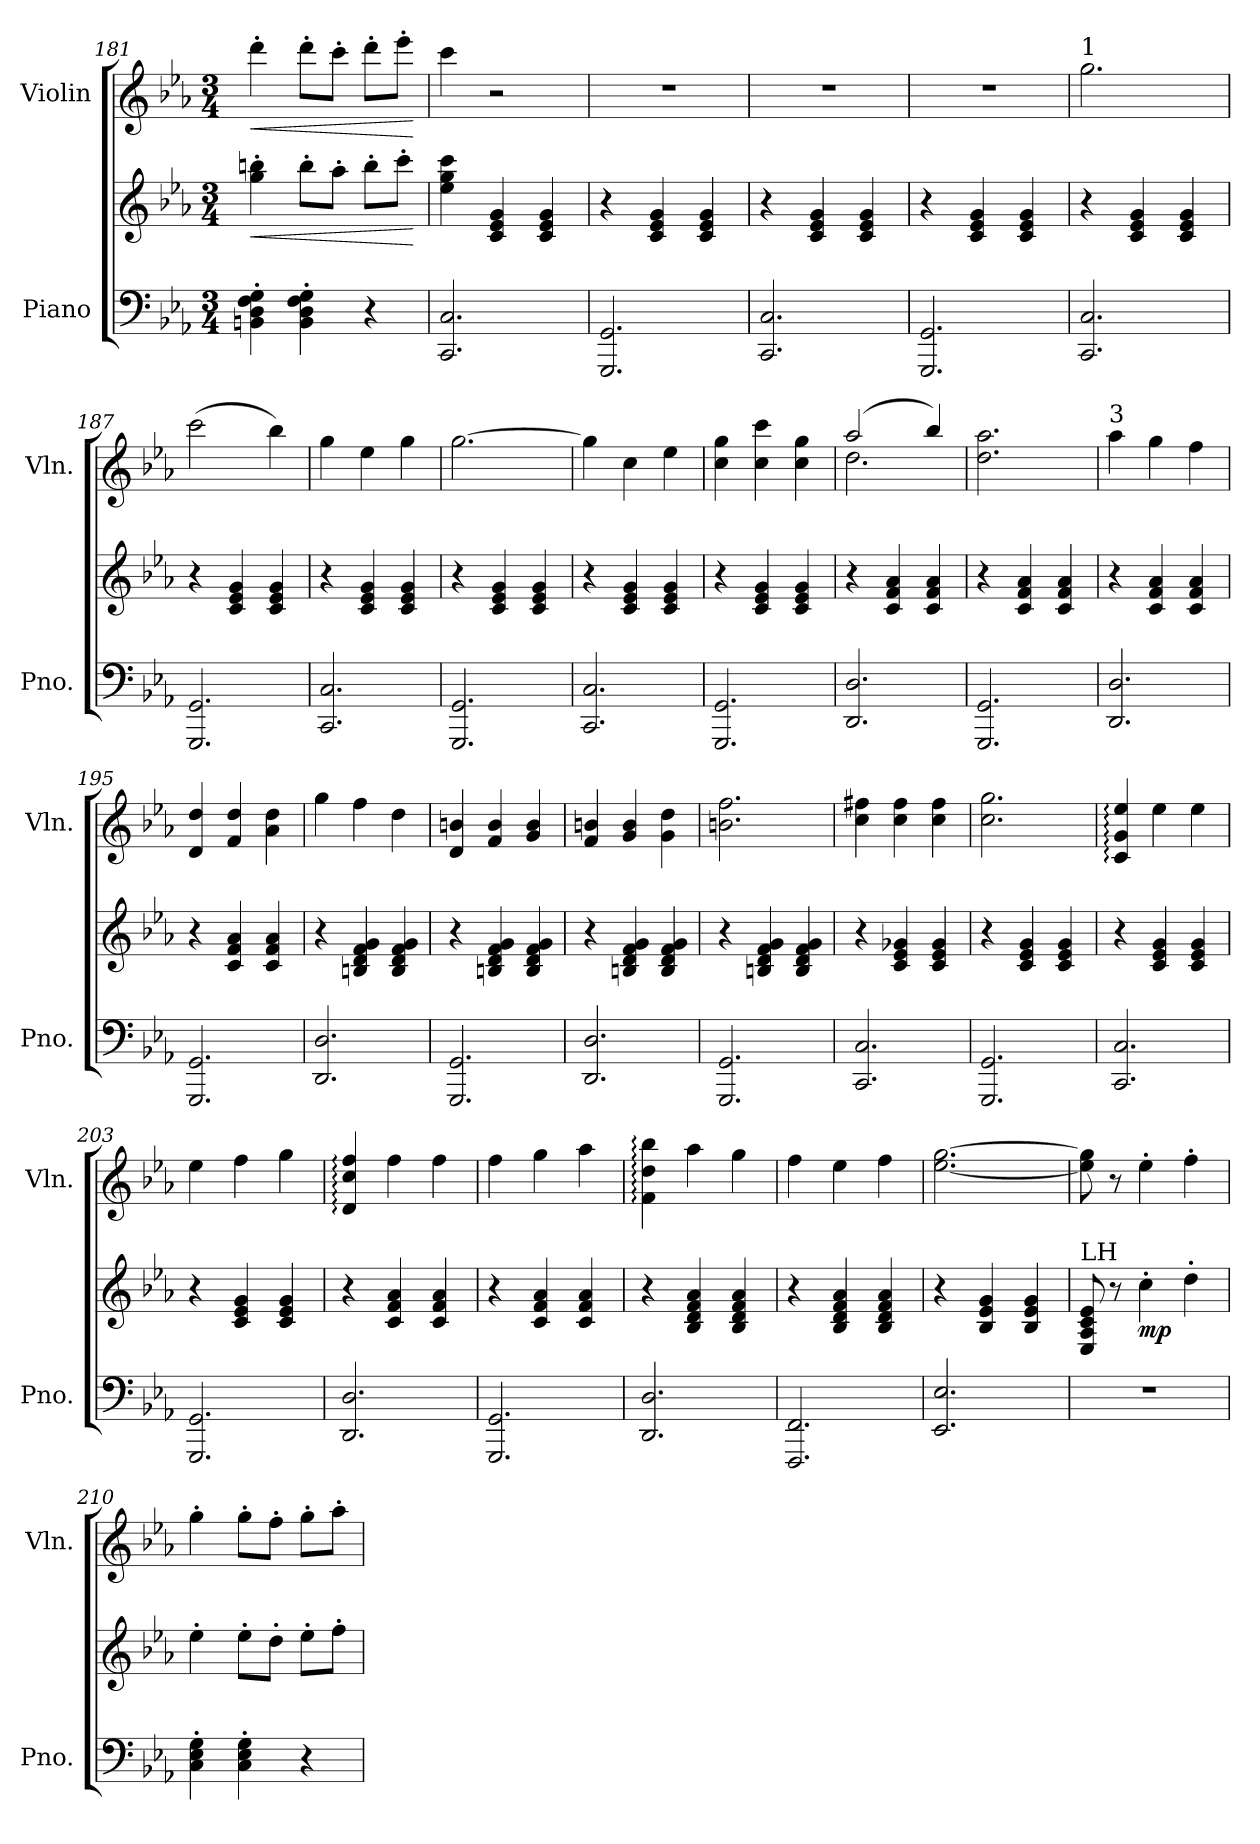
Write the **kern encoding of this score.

**kern	**kern	**dynam	**kern	**dynam
*part2	*part2	*part2	*part1	*part1
*staff3	*staff2	*staff2/3	*staff1	*staff1
*I"Piano	*	*	*I"Violin	*
*I'Pno.	*	*	*I'Vln.	*
*clefF4	*clefG2	*	*clefG2	*
*k[b-e-a-]	*k[b-e-a-]	*	*k[b-e-a-]	*
*M3/4	*M3/4	*	*M3/4	*
=181	=181	=181	=181	=181
!	!	!LO:HP:b	!	!LO:HP:b
4BBn\' 4D\' 4F\' 4G\'	4gg\' 4bbn\'	<	4ddd'\	<
4BB\' 4D\' 4F\' 4G\'	8bb'\L	.	8ddd'\L	.
.	8aa-'\J	.	8ccc'\J	.
4r	8bb'\L	.	8ddd'\L	.
.	8ccc'\J	.	8eee-'\J	.
.	.	[	.	[
=182	=182	=182	=182	=182
2.CC/ 2.C/	4ee-\ 4gg\ 4ccc\	.	4ccc\	.
.	4c/ 4e-/ 4g/	.	2r	.
.	4c/ 4e-/ 4g/	.	.	.
=183	=183	=183	=183	=183
2.GGG/ 2.GG/	4r	.	2.r	.
.	4c/ 4e-/ 4g/	.	.	.
.	4c/ 4e-/ 4g/	.	.	.
=184	=184	=184	=184	=184
2.CC/ 2.C/	4r	.	2.r	.
.	4c/ 4e-/ 4g/	.	.	.
.	4c/ 4e-/ 4g/	.	.	.
=185	=185	=185	=185	=185
2.GGG/ 2.GG/	4r	.	2.r	.
.	4c/ 4e-/ 4g/	.	.	.
.	4c/ 4e-/ 4g/	.	.	.
=186	=186	=186	=186	=186
!	!	!	!LO:TX:a:t=1	!
2.CC/ 2.C/	4r	.	2.gg\	.
.	4c/ 4e-/ 4g/	.	.	.
.	4c/ 4e-/ 4g/	.	.	.
=187	=187	=187	=187	=187
2.GGG/ 2.GG/	4r	.	(2ccc\	.
.	4c/ 4e-/ 4g/	.	.	.
.	4c/ 4e-/ 4g/	.	4bb-\)	.
!!LO:LB:g=z
=188	=188	=188	=188	=188
2.CC/ 2.C/	4r	.	4gg\	.
.	4c/ 4e-/ 4g/	.	4ee-\	.
.	4c/ 4e-/ 4g/	.	4gg\	.
=189	=189	=189	=189	=189
2.GGG/ 2.GG/	4r	.	[2.gg\	.
.	4c/ 4e-/ 4g/	.	.	.
.	4c/ 4e-/ 4g/	.	.	.
=190	=190	=190	=190	=190
2.CC/ 2.C/	4r	.	4gg\]	.
.	4c/ 4e-/ 4g/	.	4cc\	.
.	4c/ 4e-/ 4g/	.	4ee-\	.
=191	=191	=191	=191	=191
2.GGG/ 2.GG/	4r	.	4cc\ 4gg\	.
.	4c/ 4e-/ 4g/	.	4cc\ 4ccc\	.
.	4c/ 4e-/ 4g/	.	4cc\ 4gg\	.
=192	=192	=192	=192	=192
*	*	*	*^	*
2.DD/ 2.D/	4r	.	(2aa-/	2.dd\	.
.	4c/ 4f/ 4a-/	.	.	.	.
.	4c/ 4f/ 4a-/	.	4bb-/)	.	.
*	*	*	*v	*v	*
=193	=193	=193	=193	=193
2.GGG/ 2.GG/	4r	.	2.dd\ 2.aa-\	.
.	4c/ 4f/ 4a-/	.	.	.
.	4c/ 4f/ 4a-/	.	.	.
=194	=194	=194	=194	=194
!	!	!	!LO:TX:a:t=3	!
2.DD/ 2.D/	4r	.	4aa-\	.
.	4c/ 4f/ 4a-/	.	4gg\	.
.	4c/ 4f/ 4a-/	.	4ff\	.
=195	=195	=195	=195	=195
2.GGG/ 2.GG/	4r	.	4d/ 4dd/	.
.	4c/ 4f/ 4a-/	.	4f/ 4dd/	.
.	4c/ 4f/ 4a-/	.	4a-\ 4dd\	.
=196	=196	=196	=196	=196
2.DD/ 2.D/	4r	.	4gg\	.
.	4Bn/ 4d/ 4f/ 4g/	.	4ff\	.
.	4B/ 4d/ 4f/ 4g/	.	4dd\	.
!!LO:PB:g=z
=197	=197	=197	=197	=197
2.GGG/ 2.GG/	4r	.	4d/ 4bn/	.
.	4Bn/ 4d/ 4f/ 4g/	.	4f/ 4b/	.
.	4B/ 4d/ 4f/ 4g/	.	4g/ 4b/	.
=198	=198	=198	=198	=198
2.DD/ 2.D/	4r	.	4f/ 4bn/	.
.	4Bn/ 4d/ 4f/ 4g/	.	4g/ 4b/	.
.	4B/ 4d/ 4f/ 4g/	.	4g\ 4dd\	.
=199	=199	=199	=199	=199
2.GGG/ 2.GG/	4r	.	2.bn\ 2.ff\	.
.	4Bn/ 4d/ 4f/ 4g/	.	.	.
.	4B/ 4d/ 4f/ 4g/	.	.	.
=200	=200	=200	=200	=200
2.CC/ 2.C/	4r	.	4cc\ 4ff#X\	.
.	4c/ 4e-/ 4g-X/	.	4cc\ 4ff#\	.
.	4c/ 4e-/ 4g-/	.	4cc\ 4ff#\	.
=201	=201	=201	=201	=201
2.GGG/ 2.GG/	4r	.	2.cc\ 2.gg\	.
.	4c/ 4e-/ 4g/	.	.	.
.	4c/ 4e-/ 4g/	.	.	.
=202	=202	=202	=202	=202
2.CC/ 2.C/	4r	.	4c/: 4g/: 4ee-/:	.
.	4c/ 4e-/ 4g/	.	4ee-\	.
.	4c/ 4e-/ 4g/	.	4ee-\	.
=203	=203	=203	=203	=203
2.GGG/ 2.GG/	4r	.	4ee-\	.
.	4c/ 4e-/ 4g/	.	4ff\	.
.	4c/ 4e-/ 4g/	.	4gg\	.
=204	=204	=204	=204	=204
2.DD/ 2.D/	4r	.	4d/: 4cc/: 4ff/:	.
.	4c/ 4f/ 4a-/	.	4ff\	.
.	4c/ 4f/ 4a-/	.	4ff\	.
!!LO:LB:g=z
=205	=205	=205	=205	=205
2.GGG/ 2.GG/	4r	.	4ff\	.
.	4c/ 4f/ 4a-/	.	4gg\	.
.	4c/ 4f/ 4a-/	.	4aa-\	.
=206	=206	=206	=206	=206
2.DD/ 2.D/	4r	.	4f\: 4dd\: 4bb-\:	.
.	4B-/ 4d/ 4f/ 4a-/	.	4aa-\	.
.	4B-/ 4d/ 4f/ 4a-/	.	4gg\	.
=207	=207	=207	=207	=207
2.FFF/ 2.FF/	4r	.	4ff\	.
.	4B-/ 4d/ 4f/ 4a-/	.	4ee-\	.
.	4B-/ 4d/ 4f/ 4a-/	.	4ff\	.
=208	=208	=208	=208	=208
2.EE-/ 2.E-/	4r	.	[2.ee-\ [2.gg\	.
.	4B-/ 4e-/ 4g/	.	.	.
.	4B-/ 4e-/ 4g/	.	.	.
=209	=209	=209	=209	=209
!	!LO:TX:a:t=LH	!	!	!
2.r	8E-/ 8A-/ 8c/ 8e-/	.	8ee-\] 8gg\]	.
.	8r	.	8r	.
!	!	!LO:DY:b	!	!
.	4cc'\	mp	4ee-'\	.
.	4dd'\	.	4ff'\	.
=210	=210	=210	=210	=210
4C\' 4E-\' 4G\'	4ee-'\	.	4gg'\	.
4C\' 4E-\' 4G\'	8ee-'\L	.	8gg'\L	.
.	8dd'\J	.	8ff'\J	.
4r	8ee-'\L	.	8gg'\L	.
.	8ff'\J	.	8aa-'\J	.
=	=	=	=	=
*-	*-	*-	*-	*-
